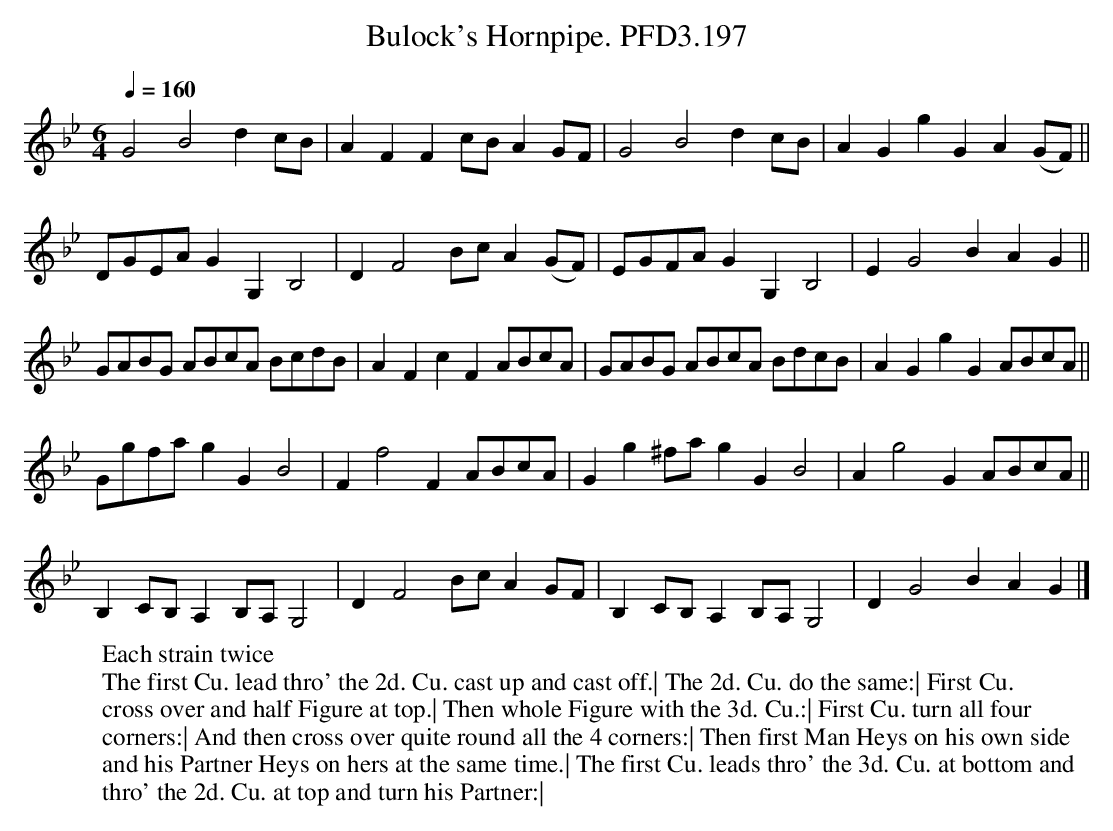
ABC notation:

X:1
T:Bulock's Hornpipe. PFD3.197
M:6/4
L:1/4
Q:1/4=160
K:Gm
G2B2dc/B/|AFFc/B/AG/F/|G2B2dc/B/|AGgGA(G/F/)||
D/G/E/A/GG,B,2|DF2B/c/A(G/F/)|E/G/F/A/GG,B,2|EG2BAG||
G/A/B/G/ A/B/c/A/ B/c/d/B/|AFcFA/B/c/A/|G/A/B/G/ A/B/c/A/ B/d/c/B/|AGgGA/B/c/A/||
G/g/f/a/gGB2|Ff2FA/B/c/A/|Gg^f/a/gGB2|Ag2GA/B/c/A/||
B,C/B,/A,B,/A,/G,2|DF2B/c/AG/F/|B,C/B,/A,B,/A,/G,2|DG2BAG|]
W:Each strain twice
W:The first Cu. lead thro' the 2d. Cu. cast up and cast off.| The 2d. Cu. do the same:| First Cu.
W:cross over and half Figure at top.| Then whole Figure with the 3d. Cu.:| First Cu. turn all four
W:corners:| And then cross over quite round all the 4 corners:| Then first Man Heys on his own side
W:and his Partner Heys on hers at the same time.| The first Cu. leads thro' the 3d. Cu. at bottom and
W:thro' the 2d. Cu. at top and turn his Partner:|
